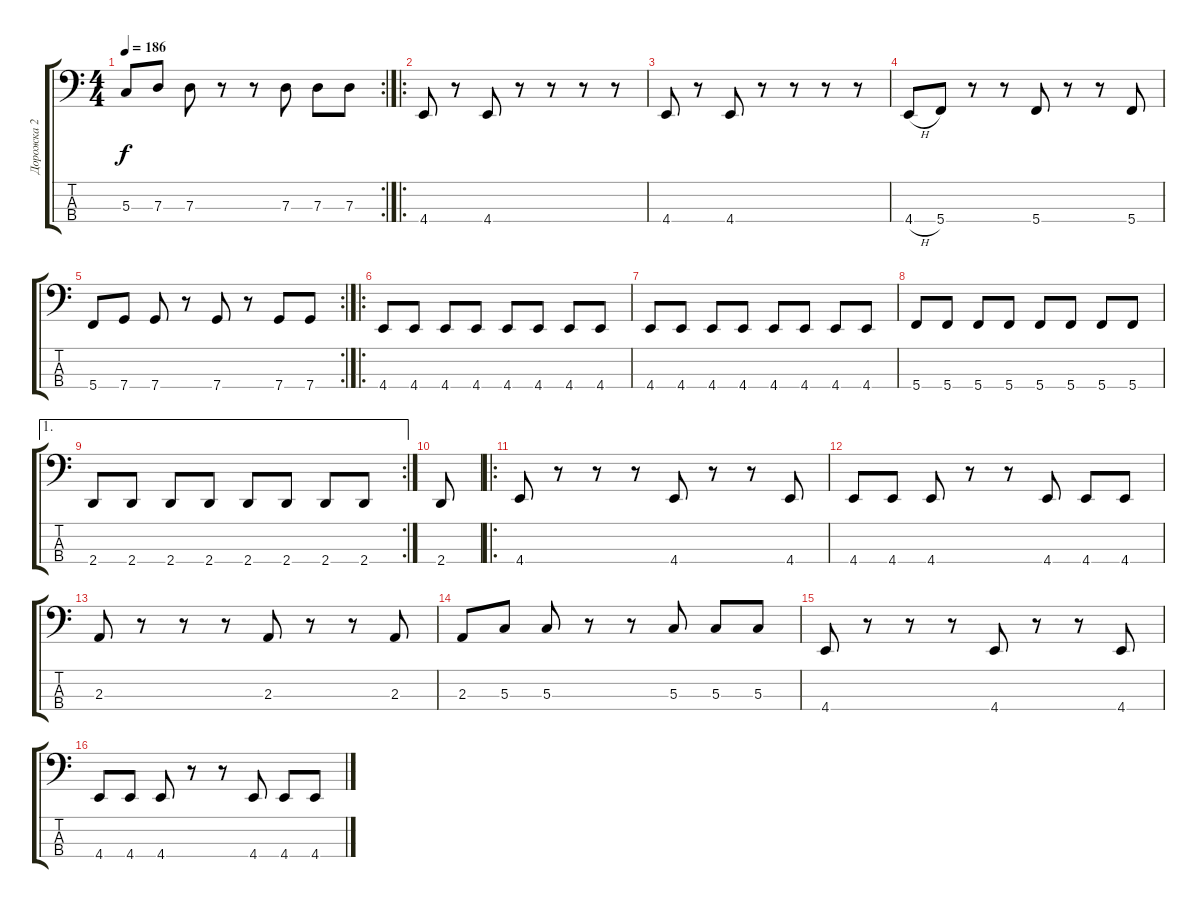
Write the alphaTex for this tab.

\track ("Дорожка 2" "Дорожка 2") {instrument electricbassfinger}
\staff {score tabs}
\tuning (F2 C2 G1 C1) {hide}
\rc 2
\ts (4 4)
\tempo 186
\clef f4
\ks c
5.3.8{dy f} 7.3.8 7.3.8 r.8 r.8 7.3.8 7.3.8 7.3.8 |
\ro
4.4.8 r.8 4.4.8 r.8 r.8 r.8 r.8 |
4.4.8 r.8 4.4.8 r.8 r.8 r.8 r.8 |
4.4{h}.8 5.4.8 r.8 r.8 5.4.8 r.8 r.8 5.4.8 |
\rc 2
5.4.8 7.4.8 7.4.8 r.8 7.4.8 r.8 7.4.8 7.4.8 |
\ro
4.4.8 4.4.8 4.4.8 4.4.8 4.4.8 4.4.8 4.4.8 4.4.8 |
4.4.8 4.4.8 4.4.8 4.4.8 4.4.8 4.4.8 4.4.8 4.4.8 |
5.4.8 5.4.8 5.4.8 5.4.8 5.4.8 5.4.8 5.4.8 5.4.8 |
\ae 1
\rc 2
2.4.8 2.4.8 2.4.8 2.4.8 2.4.8 2.4.8 2.4.8 2.4.8 |
2.4.8 |
\ro
4.4.8 r.8 r.8 r.8 4.4.8 r.8 r.8 4.4.8 |
4.4.8 4.4.8 4.4.8 r.8 r.8 4.4.8 4.4.8 4.4.8 |
2.3.8 r.8 r.8 r.8 2.3.8 r.8 r.8 2.3.8 |
2.3.8 5.3.8 5.3.8 r.8 r.8 5.3.8 5.3.8 5.3.8 |
4.4.8 r.8 r.8 r.8 4.4.8 r.8 r.8 4.4.8 |
4.4.8 4.4.8 4.4.8 r.8 r.8 4.4.8 4.4.8 4.4.8
